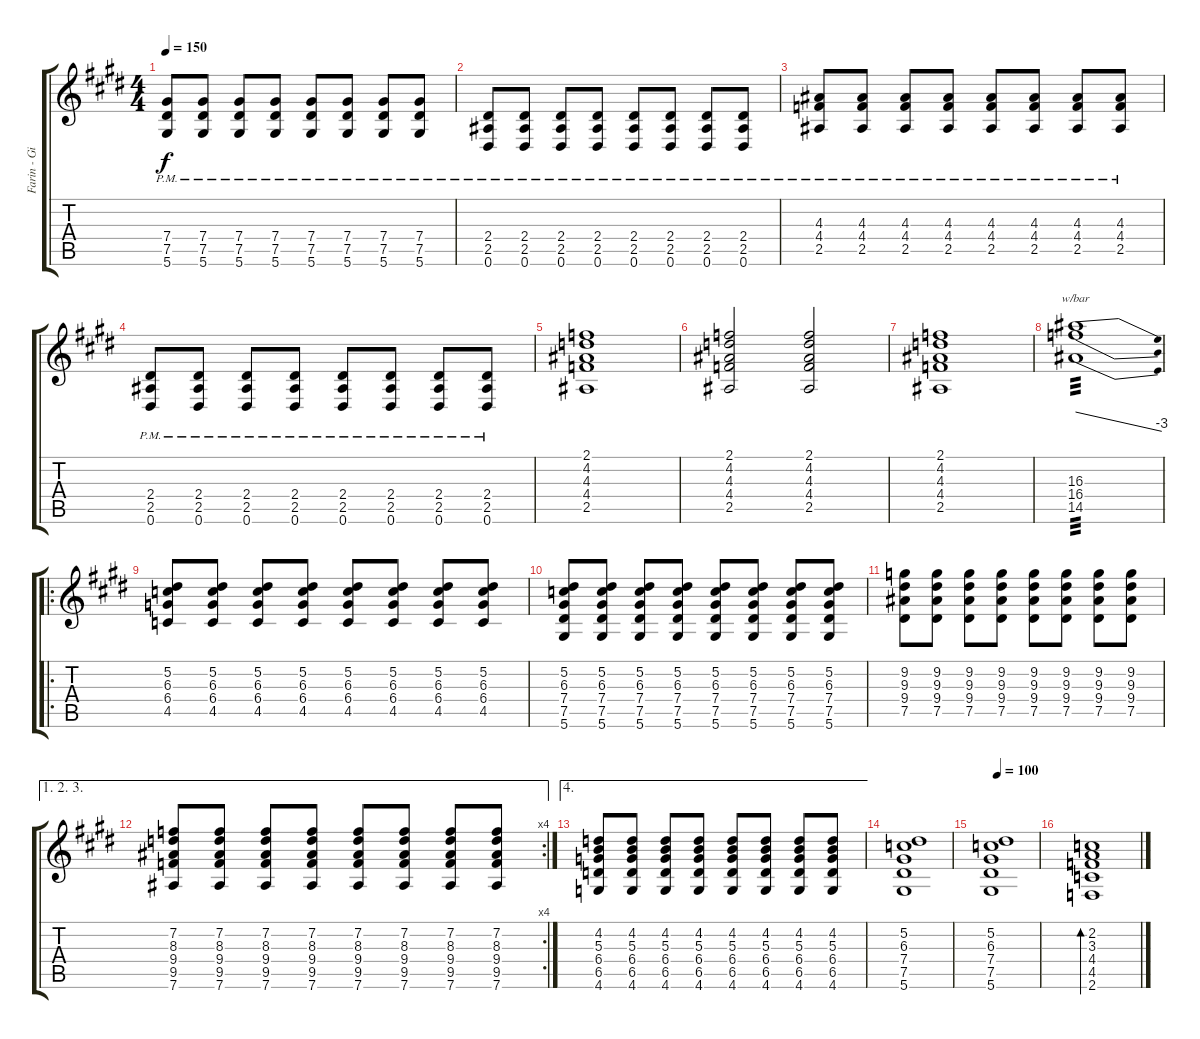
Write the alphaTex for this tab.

\track ("Farin - Gitarre" "Farin - Gi") {instrument distortionguitar}
\staff {score tabs}
\tuning (Eb4 Bb3 Gb3 Db3 Ab2 Eb2) {hide}
\ts (4 4)
\tempo 150
\clef g2
\ks e
(7.4{pm} 7.5{pm} 5.6{pm}).8{dy f} (7.4{pm} 7.5{pm} 5.6{pm}).8 (7.4{pm} 7.5{pm} 5.6{pm}).8 (7.4{pm} 7.5{pm} 5.6{pm}).8 (7.4{pm} 7.5{pm} 5.6{pm}).8 (7.4{pm} 7.5{pm} 5.6{pm}).8 (7.4{pm} 7.5{pm} 5.6{pm}).8 (7.4{pm} 7.5{pm} 5.6{pm}).8 |
(2.4{pm} 2.5{pm} 0.6{pm}).8 (2.4{pm} 2.5{pm} 0.6{pm}).8 (2.4{pm} 2.5{pm} 0.6{pm}).8 (2.4{pm} 2.5{pm} 0.6{pm}).8 (2.4{pm} 2.5{pm} 0.6{pm}).8 (2.4{pm} 2.5{pm} 0.6{pm}).8 (2.4{pm} 2.5{pm} 0.6{pm}).8 (2.4{pm} 2.5{pm} 0.6{pm}).8 |
(4.3{pm} 4.4{pm} 2.5{pm}).8 (4.3{pm} 4.4{pm} 2.5{pm}).8 (4.3{pm} 4.4{pm} 2.5{pm}).8 (4.3{pm} 4.4{pm} 2.5{pm}).8 (4.3{pm} 4.4{pm} 2.5{pm}).8 (4.3{pm} 4.4{pm} 2.5{pm}).8 (4.3{pm} 4.4{pm} 2.5{pm}).8 (4.3{pm} 4.4{pm} 2.5{pm}).8 |
(2.4{pm} 2.5{pm} 0.6{pm}).8 (2.4{pm} 2.5{pm} 0.6{pm}).8 (2.4{pm} 2.5{pm} 0.6{pm}).8 (2.4{pm} 2.5{pm} 0.6{pm}).8 (2.4{pm} 2.5{pm} 0.6{pm}).8 (2.4{pm} 2.5{pm} 0.6{pm}).8 (2.4{pm} 2.5{pm} 0.6{pm}).8 (2.4{pm} 2.5{pm} 0.6{pm}).8 |
(2.1 4.2 4.3 4.4 2.5).1 |
(2.1 4.2 4.3 4.4 2.5).2 (2.1 4.2 4.3 4.4 2.5).2 |
(2.1 4.2 4.3 4.4 2.5).1 |
(16.3 16.4 14.5).1{tbe (dive default 0 0 60 -12) tp 3} |
\ro
(5.2 6.3 6.4 4.5).8 (5.2 6.3 6.4 4.5).8 (5.2 6.3 6.4 4.5).8 (5.2 6.3 6.4 4.5).8 (5.2 6.3 6.4 4.5).8 (5.2 6.3 6.4 4.5).8 (5.2 6.3 6.4 4.5).8 (5.2 6.3 6.4 4.5).8 |
(5.2 6.3 7.4 7.5 5.6).8 (5.2 6.3 7.4 7.5 5.6).8 (5.2 6.3 7.4 7.5 5.6).8 (5.2 6.3 7.4 7.5 5.6).8 (5.2 6.3 7.4 7.5 5.6).8 (5.2 6.3 7.4 7.5 5.6).8 (5.2 6.3 7.4 7.5 5.6).8 (5.2 6.3 7.4 7.5 5.6).8 |
(9.2 9.3 9.4 7.5).8 (9.2 9.3 9.4 7.5).8 (9.2 9.3 9.4 7.5).8 (9.2 9.3 9.4 7.5).8 (9.2 9.3 9.4 7.5).8 (9.2 9.3 9.4 7.5).8 (9.2 9.3 9.4 7.5).8 (9.2 9.3 9.4 7.5).8 |
\ae (1 2 3)
\rc 4
(7.2 8.3 9.4 9.5 7.6).8 (7.2 8.3 9.4 9.5 7.6).8 (7.2 8.3 9.4 9.5 7.6).8 (7.2 8.3 9.4 9.5 7.6).8 (7.2 8.3 9.4 9.5 7.6).8 (7.2 8.3 9.4 9.5 7.6).8 (7.2 8.3 9.4 9.5 7.6).8 (7.2 8.3 9.4 9.5 7.6).8 |
\ae 4
(4.2 5.3 6.4 6.5 4.6).8 (4.2 5.3 6.4 6.5 4.6).8 (4.2 5.3 6.4 6.5 4.6).8 (4.2 5.3 6.4 6.5 4.6).8 (4.2 5.3 6.4 6.5 4.6).8 (4.2 5.3 6.4 6.5 4.6).8 (4.2 5.3 6.4 6.5 4.6).8 (4.2 5.3 6.4 6.5 4.6).8 |
(5.2 6.3 7.4 7.5 5.6).1 |
\tempo 100
(5.2 6.3 7.4 7.5 5.6).1 |
(2.2 3.3 4.4 4.5 2.6).1{bd 240 instrument electricguitarclean}
